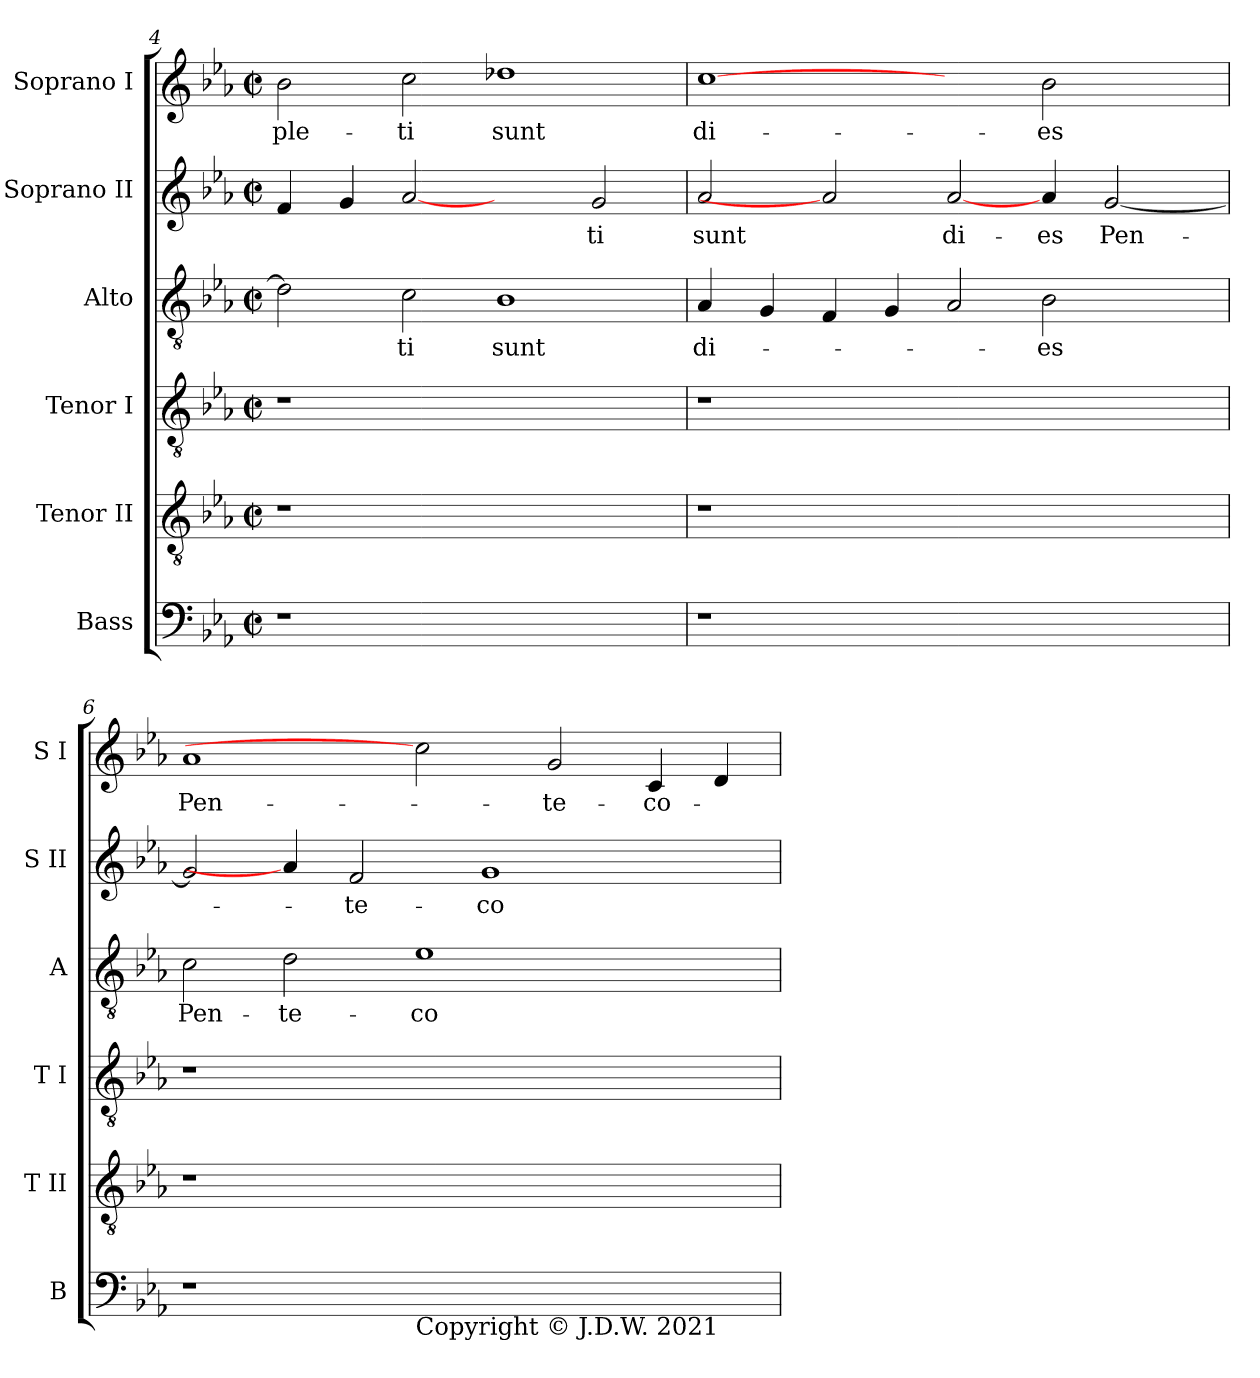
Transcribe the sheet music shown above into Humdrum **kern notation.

**kern	**kern	**kern	**kern	**text	**kern	**text	**kern	**text
*part6	*part5	*part4	*part3	*part3	*part2	*part2	*part1	*part1
*staff6	*staff5	*staff4	*staff3	*staff3	*staff2	*staff2	*staff1	*staff1
*I"Bass	*I"Tenor II	*I"Tenor I	*I"Alto	*	*I"Soprano II	*	*I"Soprano I	*
*I'B	*I'T II	*I'T I	*I'A	*	*I'S II	*	*I'S I	*
*clefF4	*clefGv2	*clefGv2	*clefGv2	*	*clefG2	*	*clefG2	*
*k[b-e-a-]	*k[b-e-a-]	*k[b-e-a-]	*k[b-e-a-]	*	*k[b-e-a-]	*	*k[b-e-a-]	*
*E-:	*E-:	*E-:	*E-:	*	*E-:	*	*E-:	*
*M2/2	*M2/2	*M2/2	*M2/2	*	*M2/2	*	*M2/2	*
*met(c|)	*met(c|)	*met(c|)	*met(c|)	*	*met(c|)	*	*met(c|)	*
=4	=4	=4	=4	=4	=4	=4	=4	=4
!LO:N:vis=1	!LO:N:vis=1	!LO:N:vis=1	!	!	!	!	!	!
!	!	!	!	!	!	!	!	!LO:LY:b:color=#000000
1r	1r	1r	2d-i\]	.	4fi/	.	2b-i\	-ple-
.	.	.	.	.	4gi/	.	.	.
!	!	!	!	!LO:LY:b:color=#000000	!	!	!	!
!	!	!	!	!	!	!	!	!LO:LY:b:color=#000000
.	.	.	2ci\	-ti	[2a-i	.	2cci\	-ti
!	!	!	!	!LO:LY:b:color=#000000	!	!	!	!
!	!	!	!	!	!	!	!	!LO:LY:b:color=#000000
1ryy	1ryy	1ryy	1B-i	sunt	2ryy	.	1dd-Xi	sunt
!	!	!	!	!	!	!LO:LY:b:color=#000000	!	!
.	.	.	.	.	2gi/	-ti	.	.
!!LO:LB:g=z
=5	=5	=5	=5	=5	=5	=5	=5	=5
!LO:N:vis=1	!LO:N:vis=1	!LO:N:vis=1	!	!	!	!	!	!
!	!	!	!	!LO:LY:b:color=#000000	!	!	!	!
!	!	!	!	!	!	!LO:LY:b:color=#000000	!	!
!	!	!	!	!	!	!	!	!LO:LY:b:color=#000000
1r	1r	1r	4A-i/	di-	2a-i/	sunt	[1cci	di-
.	.	.	4Gi/	.	.	.	.	.
.	.	.	4Fi/	.	2a-i]	.	.	.
.	.	.	4Gi/	.	.	.	.	.
!	!	!	!	!	!	!LO:LY:b:color=#000000	!	!
1ryy	1ryy	1ryy	2A-i/	.	[2a-i/	di-	2ryy	.
!	!	!	!	!LO:LY:b:color=#000000	!	!	!	!
!	!	!	!	!	!	!LO:LY:b:color=#000000	!	!
!	!	!	!	!	!	!	!	!LO:LY:b:color=#000000
.	.	.	2B-i\	-es	4a-i/	-es	2b-i\	-es
!	!	!	!	!	!	!LO:LY:b:color=#000000	!	!
.	.	.	.	.	[<2gi/	Pen-	.	.
4ryy	4ryy	4ryy	4ryy	.	.	.	4ryy	.
=6	=6	=6	=6	=6	=6	=6	=6	=6
!LO:N:vis=1	!LO:N:vis=1	!LO:N:vis=1	!	!	!	!	!	!
!	!	!	!	!LO:LY:b:color=#000000	!	!	!	!
!	!	!	!	!	!	!	!	!LO:LY:b:color=#000000
1r	1r	1r	2ci\	Pen-	2gi/]	.	1a-i	Pen-
!	!	!	!	!LO:LY:b:color=#000000	!	!	!	!
.	.	.	2di\	-te-	4a-i/]	.	.	.
!	!	!	!	!	!	!LO:LY:b:color=#000000	!	!
.	.	.	.	.	2fi/	-te-	.	.
!LO:TX:b:t=Copyright © J.D.W. 2021	!	!	!	!	!	!	!	!
!	!	!	!	!LO:LY:b:color=#000000	!	!	!	!
1.ryy	1.ryy	1.ryy	1e-i	-co-	.	.	2cci]	.
!	!	!	!	!	!	!LO:LY:b:color=#000000	!	!
.	.	.	.	.	1gi	-co-	.	.
!	!	!	!	!	!	!	!	!LO:LY:b:color=#000000
.	.	.	.	.	.	.	2gi/	-te-
!	!	!	!	!	!	!	!	!LO:LY:b:color=#000000
.	.	.	2ryy	.	.	.	4ci/	-co-
.	.	.	.	.	4ryy	.	4di/	.
=	=	=	=	=	=	=	=	=
*-	*-	*-	*-	*-	*-	*-	*-	*-
